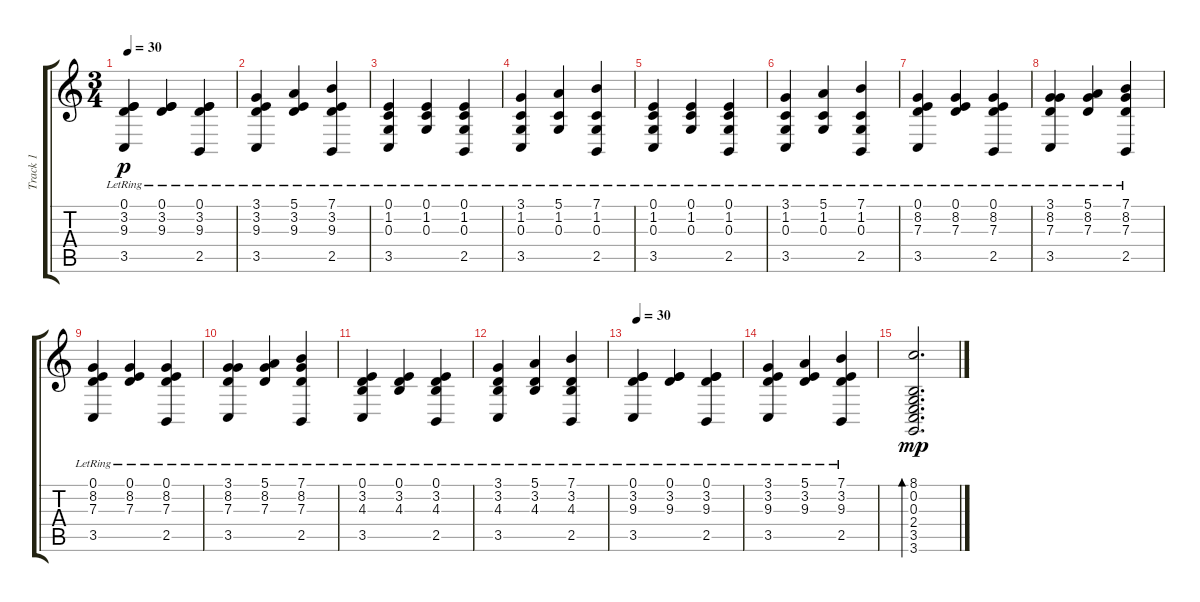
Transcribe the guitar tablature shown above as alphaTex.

\track ("Track 1" "Track 1") {instrument acousticgrandpiano}
\staff {score tabs}
\tuning (E4 B3 G3 D3 A2 E2) {hide}
\ts (3 4)
\tempo 30
\clef g2
\ks c
(0.1{lr} 3.2{lr} 9.3{lr} 3.5{lr}).4{dy p} (0.1{lr} 3.2{lr} 9.3{lr}).4 (0.1{lr} 3.2{lr} 9.3{lr} 2.5{lr}).4 |
(3.1{lr} 3.2{lr} 9.3{lr} 3.5{lr}).4 (5.1{lr} 3.2{lr} 9.3{lr}).4 (7.1{lr} 3.2{lr} 9.3{lr} 2.5{lr}).4 |
(0.1{lr} 1.2{lr} 0.3{lr} 3.5{lr}).4 (0.1{lr} 1.2{lr} 0.3{lr}).4 (0.1{lr} 1.2{lr} 0.3{lr} 2.5{lr}).4 |
(3.1{lr} 1.2{lr} 0.3{lr} 3.5{lr}).4 (5.1{lr} 1.2{lr} 0.3{lr}).4 (7.1{lr} 1.2{lr} 0.3{lr} 2.5{lr}).4 |
(0.1{lr} 1.2{lr} 0.3{lr} 3.5{lr}).4 (0.1{lr} 1.2{lr} 0.3{lr}).4 (0.1{lr} 1.2{lr} 0.3{lr} 2.5{lr}).4 |
(3.1{lr} 1.2{lr} 0.3{lr} 3.5{lr}).4 (5.1{lr} 1.2{lr} 0.3{lr}).4 (7.1{lr} 1.2{lr} 0.3{lr} 2.5{lr}).4 |
(0.1{lr} 8.2{lr} 7.3{lr} 3.5{lr}).4 (0.1{lr} 8.2{lr} 7.3{lr}).4 (0.1{lr} 8.2{lr} 7.3{lr} 2.5{lr}).4 |
(3.1{lr} 8.2{lr} 7.3{lr} 3.5{lr}).4 (5.1{lr} 8.2{lr} 7.3{lr}).4 (7.1{lr} 8.2{lr} 7.3{lr} 2.5{lr}).4 |
(0.1{lr} 8.2{lr} 7.3{lr} 3.5{lr}).4 (0.1{lr} 8.2{lr} 7.3{lr}).4 (0.1{lr} 8.2{lr} 7.3{lr} 2.5{lr}).4 |
(3.1{lr} 8.2{lr} 7.3{lr} 3.5{lr}).4 (5.1{lr} 8.2{lr} 7.3{lr}).4 (7.1{lr} 8.2{lr} 7.3{lr} 2.5{lr}).4 |
(0.1{lr} 3.2{lr} 4.3{lr} 3.5{lr}).4 (0.1{lr} 3.2{lr} 4.3{lr}).4 (0.1{lr} 3.2{lr} 4.3{lr} 2.5{lr}).4 |
(3.1{lr} 3.2{lr} 4.3{lr} 3.5{lr}).4 (5.1{lr} 3.2{lr} 4.3{lr}).4 (7.1{lr} 3.2{lr} 4.3{lr} 2.5{lr}).4 |
\tempo 30
(0.1{lr} 3.2{lr} 9.3{lr} 3.5{lr}).4 (0.1{lr} 3.2{lr} 9.3{lr}).4 (0.1{lr} 3.2{lr} 9.3{lr} 2.5{lr}).4 |
(3.1{lr} 3.2{lr} 9.3{lr} 3.5{lr}).4 (5.1{lr} 3.2{lr} 9.3{lr}).4 (7.1{lr} 3.2{lr} 9.3{lr} 2.5{lr}).4 |
(8.1 0.2 0.3 2.4 3.5 3.6).2{d bd 480 dy mp}
